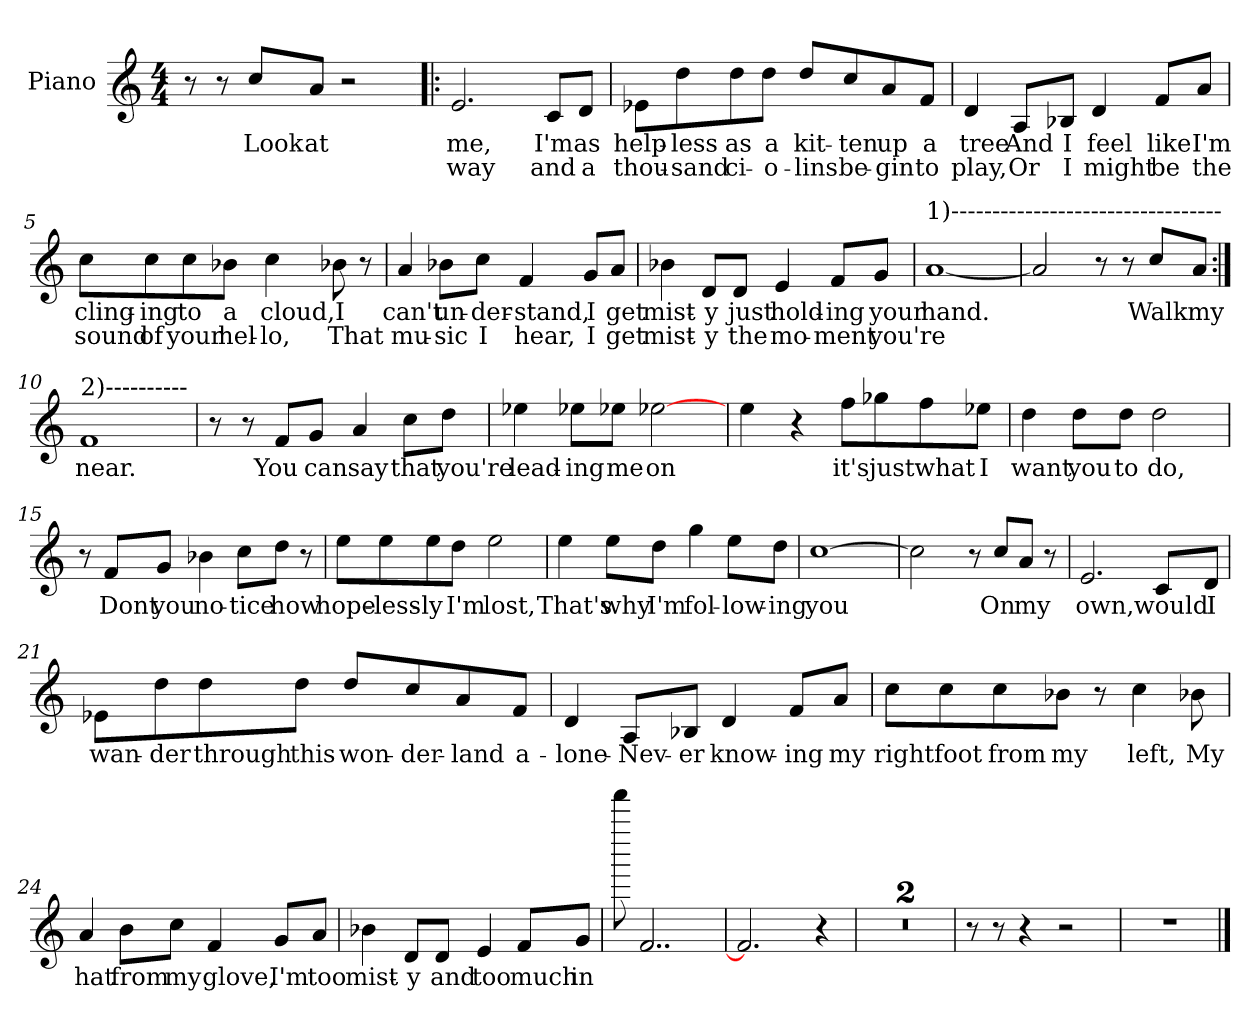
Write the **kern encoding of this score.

**kern	**text	**text
*part1	*part1	*part1
*staff1	*staff1	*staff1
*I"Piano	*	*
*I'Pno	*	*
*clefG2	*	*
*k[]	*	*
*C:	*	*
*M4/4	*	*
=1	=1	=1
8r	.	.
8r	.	.
8cc/L	Look	.
8a/J	at	.
2r	.	.
=2!|:	=2!|:	=2!|:
2.e/	me,	way
8c/L	I'm	and
8d/J	as	a
=3	=3	=3
8e-X\L	help-	thou-
8dd\	-less	-sand
8dd\	as	ci-
8dd\J	a	-o-
8dd/L	kit-	-lins
8cc/	-ten	be-
8a/	up	-gin
8f/J	a	to
!!LO:LB:g=z
=4	=4	=4
4d/	tree	play,
8A/L	And	Or
8B-X/J	I	I
4d/	feel	might
8f/L	like	be
8a/J	I'm	the
=5	=5	=5
8cc\L	cling-	sound
8cc\	-ing	of
8cc\	to	your
8b-X\J	a	hel-
4cc\	cloud,	-lo,
8b-X\	I	That
8r	.	.
!!LO:LB:g=z
=6	=6	=6
4a/	can't	mu-
8b-X\L	un-	-sic
8cc\J	-der-	I
4f/	-stand,	hear,
8g/L	I	I
8a/J	get	get
=7	=7	=7
4b-X\	mist-	mist-
8d/L	-y	-y
8d/J	just	the
4e/	hold-	mo-
8f/L	-ing	-ment
8g/J	your	you're
=8	=8	=8
!LO:TX:a:t=1)---------------------------------	!	!
[1a	hand.	.
=9	=9	=9
2a/]	.	.
8r	.	.
8r	.	.
8cc/L	Walk	.
8a/J	my	.
!!LO:LB:g=z
=10:|!	=10:|!	=10:|!
!LO:TX:a:t=2)----------	!	!
1f	near.	.
=11	=11	=11
8r	.	.
8r	.	.
8f/L	You	.
8g/J	can	.
4a/	say	.
8cc\L	that	.
8dd\J	you're	.
=12	=12	=12
4ee-X\	lead-	.
8ee-X\L	-ing	.
8ee-X\J	me	.
[2ee-X\	on	.
=13	=13	=13
4ee\	.	.
4r	.	.
8ff\L	it's	.
8gg-X\	just	.
8ff\	what	.
8ee-X\J	I	.
!!LO:LB:g=z
=14	=14	=14
4dd\	want	.
8dd\L	you	.
8dd\J	to	.
2dd\	do,	.
=15	=15	=15
8r	.	.
8f/L	Dont	.
8g/J	you	.
4b-X\	no-	.
8cc\L	-tice	.
8dd\J	how	.
8r	.	.
=16	=16	=16
8ee\L	hope-	.
8ee\	-less-	.
8ee\	-ly	.
8dd\J	I'm	.
2ee\	lost,	.
!!LO:LB:g=z
=17	=17	=17
4ee\	That's	.
8ee\L	why	.
8dd\J	I'm	.
4gg\	fol-	.
8ee\L	-low-	.
8dd\J	-ing	.
=18	=18	=18
[1cc	you	.
=19	=19	=19
2cc\]	.	.
8r	.	.
8cc/L	On	.
8a/J	my	.
8r	.	.
=20	=20	=20
2.e/	own,	.
8c/L	would	.
8d/J	I	.
!!LO:LB:g=z
=21	=21	=21
8e-X\L	wan-	.
8dd\	-der	.
8dd\	through	.
8dd\J	this	.
8dd/L	won-	.
8cc/	-der-	.
8a/	-land	.
8f/J	a-	.
=22	=22	=22
4d/	-lone-	.
8A/L	Nev-	.
8B-X/J	-er	.
4d/	know-	.
8f/L	-ing	.
8a/J	my	.
!!LO:LB:g=z
=23	=23	=23
8cc\L	right	.
8cc\	foot	.
8cc\	from	.
8b-X\J	my	.
8r	.	.
4cc\	left,	.
8b-X\	My	.
=24	=24	=24
4a/	hat	.
8b\L	from	.
8cc\J	my	.
4f/	glove,	.
8g/L	I'm	.
8a/J	too	.
=25	=25	=25
4b-X\	mist-	.
8d/L	-y	.
8d/J	and	.
4e/	too	.
8f/L	much	.
8g/J	in	.
!!LO:PB:g=z
=26	=26	=26
8fffff\	.	.
2..f/	.	.
=27	=27	=27
2.f/]	.	.
4r	.	.
=28	=28	=28
1r	.	.
=29	=29	=29
1r	.	.
=30	=30	=30
8r	.	.
8r	.	.
4r	.	.
2r	.	.
=31	=31	=31
1r	.	.
==	==	==
*-	*-	*-
